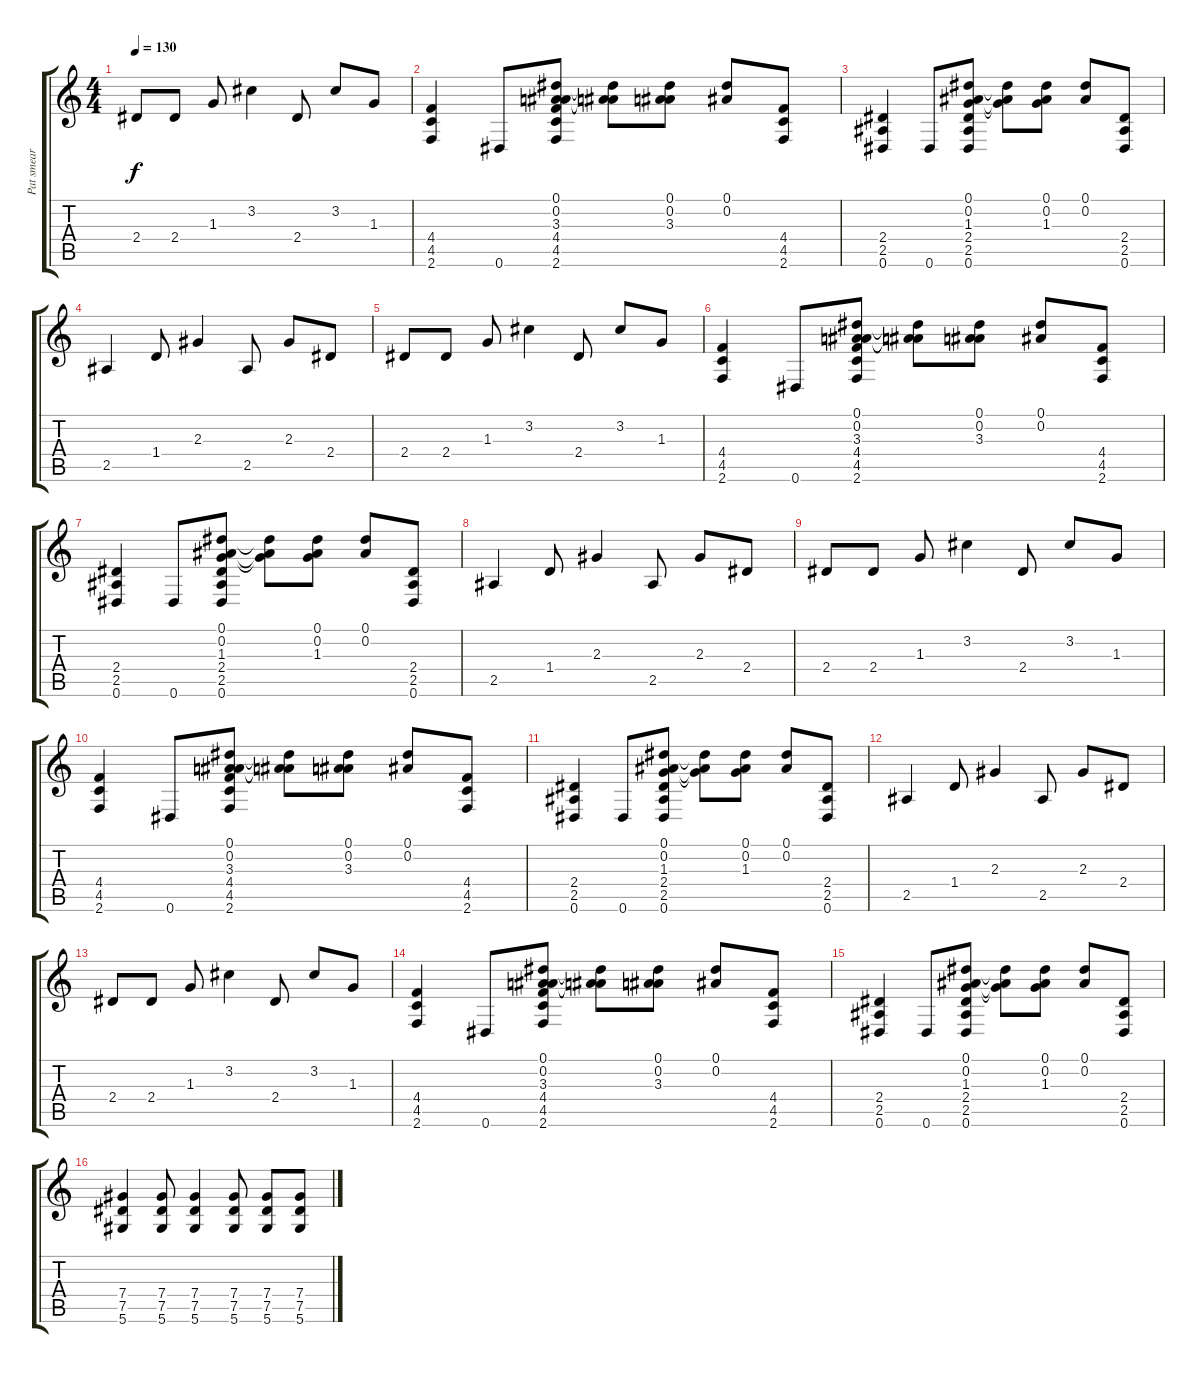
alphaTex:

\track ("Pat smear" "Pat smear") {instrument overdrivenguitar}
\staff {score tabs}
\tuning (Eb4 Bb3 Gb3 Db3 Ab2 Eb2) {hide}
\ts (4 4)
\tempo 130
\clef g2
\ks c
2.4.8{dy f} 2.4.8 1.3.8 3.2.4 2.4.8 3.2.8 1.3.8 |
(4.4 4.5 2.6).4 0.6.8 (0.1 0.2 3.3 4.4 4.5 2.6).8 (0.1{t} 0.2{t} 3.3{t}).8 (0.1 0.2 3.3).8 (0.1 0.2).8 (4.4 4.5 2.6).8 |
(2.4 2.5 0.6).4 0.6.8 (0.1 0.2 1.3 2.4 2.5 0.6).8 (0.1{t} 0.2{t} 1.3{t}).8 (0.1 0.2 1.3).8 (0.1 0.2).8 (2.4 2.5 0.6).8 |
2.5.4 1.4.8 2.3.4 2.5.8 2.3.8 2.4.8 |
2.4.8 2.4.8 1.3.8 3.2.4 2.4.8 3.2.8 1.3.8 |
(4.4 4.5 2.6).4 0.6.8 (0.1 0.2 3.3 4.4 4.5 2.6).8 (0.1{t} 0.2{t} 3.3{t}).8 (0.1 0.2 3.3).8 (0.1 0.2).8 (4.4 4.5 2.6).8 |
(2.4 2.5 0.6).4 0.6.8 (0.1 0.2 1.3 2.4 2.5 0.6).8 (0.1{t} 0.2{t} 1.3{t}).8 (0.1 0.2 1.3).8 (0.1 0.2).8 (2.4 2.5 0.6).8 |
2.5.4 1.4.8 2.3.4 2.5.8 2.3.8 2.4.8 |
2.4.8 2.4.8 1.3.8 3.2.4 2.4.8 3.2.8 1.3.8 |
(4.4 4.5 2.6).4 0.6.8 (0.1 0.2 3.3 4.4 4.5 2.6).8 (0.1{t} 0.2{t} 3.3{t}).8 (0.1 0.2 3.3).8 (0.1 0.2).8 (4.4 4.5 2.6).8 |
(2.4 2.5 0.6).4 0.6.8 (0.1 0.2 1.3 2.4 2.5 0.6).8 (0.1{t} 0.2{t} 1.3{t}).8 (0.1 0.2 1.3).8 (0.1 0.2).8 (2.4 2.5 0.6).8 |
2.5.4 1.4.8 2.3.4 2.5.8 2.3.8 2.4.8 |
2.4.8 2.4.8 1.3.8 3.2.4 2.4.8 3.2.8 1.3.8 |
(4.4 4.5 2.6).4 0.6.8 (0.1 0.2 3.3 4.4 4.5 2.6).8 (0.1{t} 0.2{t} 3.3{t}).8 (0.1 0.2 3.3).8 (0.1 0.2).8 (4.4 4.5 2.6).8 |
(2.4 2.5 0.6).4 0.6.8 (0.1 0.2 1.3 2.4 2.5 0.6).8 (0.1{t} 0.2{t} 1.3{t}).8 (0.1 0.2 1.3).8 (0.1 0.2).8 (2.4 2.5 0.6).8 |
(7.4 7.5 5.6).4 (7.4 7.5 5.6).8 (7.4 7.5 5.6).4 (7.4 7.5 5.6).8 (7.4 7.5 5.6).8 (7.4 7.5 5.6).8
